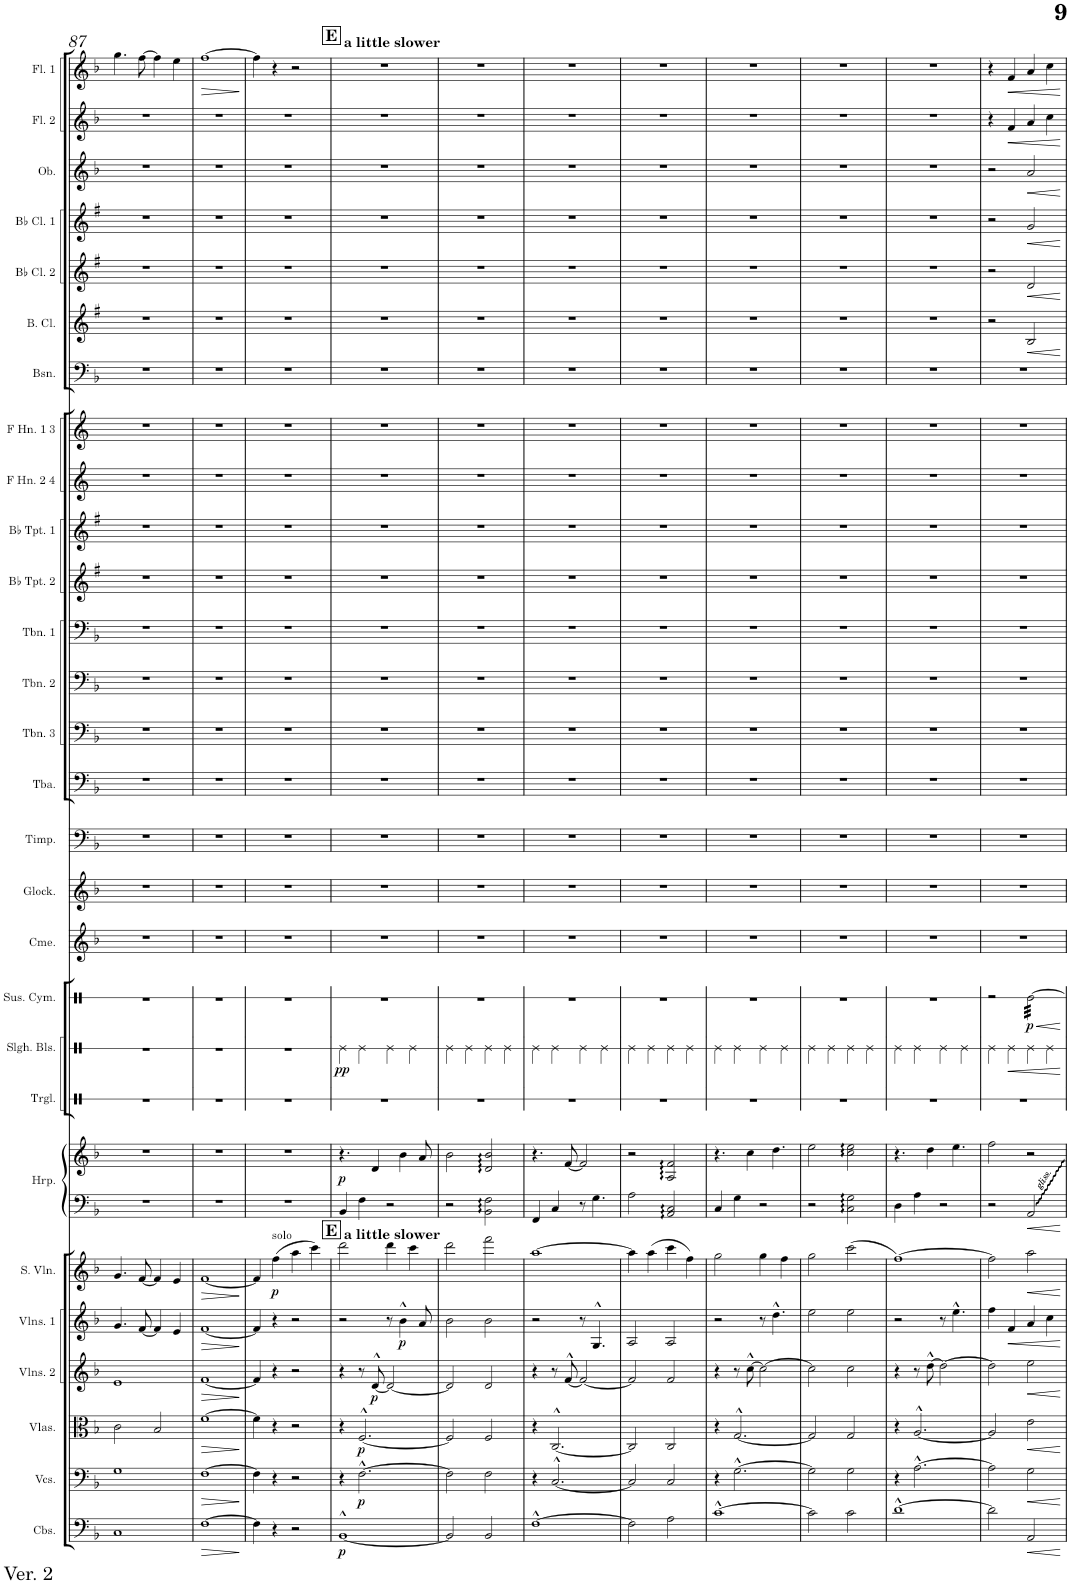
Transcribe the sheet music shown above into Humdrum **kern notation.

**kern	**dynam	**kern	**dynam	**kern	**dynam	**kern	**dynam	**kern	**dynam	**kern	**dynam	**kern	**kern	**dynam	**kern	**kern	**dynam	**kern	**dynam	**kern	**kern	**kern	**kern	**kern	**kern	**kern	**kern	**kern	**kern	**kern	**kern	**kern	**dynam	**kern	**dynam	**kern	**dynam	**kern	**dynam	**kern	**dynam	**kern	**dynam
*part28	*part28	*part27	*part27	*part26	*part26	*part25	*part25	*part24	*part24	*part23	*part23	*part22	*part22	*part22	*part21	*part20	*part20	*part19	*part19	*part18	*part17	*part16	*part15	*part14	*part13	*part12	*part11	*part10	*part9	*part8	*part7	*part6	*part6	*part5	*part5	*part4	*part4	*part3	*part3	*part2	*part2	*part1	*part1
*staff29	*staff29	*staff28	*staff28	*staff27	*staff27	*staff26	*staff26	*staff25	*staff25	*staff24	*staff24	*staff23	*staff22	*staff22/23	*staff21	*staff20	*staff20	*staff19	*staff19	*staff18	*staff17	*staff16	*staff15	*staff14	*staff13	*staff12	*staff11	*staff10	*staff9	*staff8	*staff7	*staff6	*staff6	*staff5	*staff5	*staff4	*staff4	*staff3	*staff3	*staff2	*staff2	*staff1	*staff1
*I"Contrabasses	*	*I"Violoncellos	*	*I"Violas	*	*I"Violins 2	*	*I"Violins 1	*	*I"Solo Violin	*	*I"Harp	*	*	*I"Triangle	*I"Sleigh Bells	*	*I"Suspended Cymbal	*	*I"Chimes	*I"Glockenspiel	*I"Timpani	*I"Tuba	*I"Trombone 3	*I"Trombone 2	*I"Trombone 1	*I"Bb Trumpet 2	*I"Bb Trumpet 1	*I"F Horn 2 &amp; 4	*I"F Horn 1 &amp; 3	*I"Bassoon	*I"Bass Clarinet	*	*I"Bb Clarinet 2	*	*I"Bb Clarinet 1	*	*I"Oboe	*	*I"Flute 2	*	*I"Flute 1	*
*I'Cbs.	*	*I'Vcs.	*	*I'Vlas.	*	*I'Vlns. 2	*	*I'Vlns. 1	*	*I'S. Vln.	*	*I'Hrp.	*	*	*I'Trgl.	*I'Slgh. Bls.	*	*I'Sus. Cym.	*	*I'Cme.	*I'Glock.	*I'Timp.	*I'Tba.	*I'Tbn. 3	*I'Tbn. 2	*I'Tbn. 1	*I'Bb Tpt. 2	*I'Bb Tpt. 1	*I'F Hn. 2 4	*I'F Hn. 1 3	*I'Bsn.	*I'B. Cl.	*	*I'Bb Cl. 2	*	*I'Bb Cl. 1	*	*I'Ob.	*	*I'Fl. 2	*	*I'Fl. 1	*
!!LO:PB:g=z
*clefF4	*	*clefF4	*	*clefC3	*	*clefG2	*	*clefG2	*	*clefG2	*	*clefF4	*clefG2	*	*clefX	*clefX	*	*clefX	*	*clefG2	*clefG2	*clefF4	*clefF4	*clefF4	*clefF4	*clefF4	*clefG2	*clefG2	*clefG2	*clefG2	*clefF4	*clefG2	*	*clefG2	*	*clefG2	*	*clefG2	*	*clefG2	*	*clefG2	*
*Trd7c12	*	*	*	*	*	*	*	*	*	*	*	*	*	*	*	*	*	*	*	*	*Trd-14c-24	*	*	*	*	*	*Trd1c2	*Trd1c2	*Trd4c7	*Trd4c7	*	*Trd8c14	*	*Trd1c2	*	*Trd1c2	*	*	*	*	*	*	*
*k[b-]	*	*k[b-]	*	*k[b-]	*	*k[b-]	*	*k[b-]	*	*k[b-]	*	*k[b-]	*k[b-]	*	*k[]	*k[]	*	*k[]	*	*k[b-]	*k[b-]	*k[b-]	*k[b-]	*k[b-]	*k[b-]	*k[b-]	*k[f#]	*k[f#]	*k[]	*k[]	*k[b-]	*k[f#]	*	*k[f#]	*	*k[f#]	*	*k[b-]	*	*k[b-]	*	*k[b-]	*
*M2/2	*	*M2/2	*	*M2/2	*	*M2/2	*	*M2/2	*	*M2/2	*	*M2/2	*M2/2	*	*M2/2	*M2/2	*	*M2/2	*	*M2/2	*M2/2	*M2/2	*M2/2	*M2/2	*M2/2	*M2/2	*M2/2	*M2/2	*M2/2	*M2/2	*M2/2	*M2/2	*	*M2/2	*	*M2/2	*	*M2/2	*	*M2/2	*	*M2/2	*
*met(c|)	*	*met(c|)	*	*met(c|)	*	*met(c|)	*	*met(c|)	*	*met(c|)	*	*met(c|)	*met(c|)	*	*met(c|)	*met(c|)	*	*met(c|)	*	*met(c|)	*met(c|)	*met(c|)	*met(c|)	*met(c|)	*met(c|)	*met(c|)	*met(c|)	*met(c|)	*met(c|)	*met(c|)	*met(c|)	*met(c|)	*	*met(c|)	*	*met(c|)	*	*met(c|)	*	*met(c|)	*	*met(c|)	*
=87	=87	=87	=87	=87	=87	=87	=87	=87	=87	=87	=87	=87	=87	=87	=87	=87	=87	=87	=87	=87	=87	=87	=87	=87	=87	=87	=87	=87	=87	=87	=87	=87	=87	=87	=87	=87	=87	=87	=87	=87	=87	=87	=87
1C	.	1G	.	2c\	.	1e	.	4.g/	.	4.g/	.	1r	1r	.	1r	1r	.	1r	.	1r	1r	1r	1r	1r	1r	1r	1r	1r	1r	1r	1r	1r	.	1r	.	1r	.	1r	.	1r	.	4.gg\	.
.	.	.	.	.	.	.	.	[8f/	.	[8f/	.	.	.	.	.	.	.	.	.	.	.	.	.	.	.	.	.	.	.	.	.	.	.	.	.	.	.	.	.	.	.	[8ff\	.
.	.	.	.	2B-/	.	.	.	4f/]	.	4f/]	.	.	.	.	.	.	.	.	.	.	.	.	.	.	.	.	.	.	.	.	.	.	.	.	.	.	.	.	.	.	.	4ff\]	.
.	.	.	.	.	.	.	.	4e/	.	4e/	.	.	.	.	.	.	.	.	.	.	.	.	.	.	.	.	.	.	.	.	.	.	.	.	.	.	.	.	.	.	.	4ee\	.
=88	=88	=88	=88	=88	=88	=88	=88	=88	=88	=88	=88	=88	=88	=88	=88	=88	=88	=88	=88	=88	=88	=88	=88	=88	=88	=88	=88	=88	=88	=88	=88	=88	=88	=88	=88	=88	=88	=88	=88	=88	=88	=88	=88
!	!LO:HP:b	!	!LO:HP:b	!	!LO:HP:b	!	!LO:HP:b	!	!LO:HP:b	!	!LO:HP:b	!	!	!	!	!	!	!	!	!	!	!	!	!	!	!	!	!	!	!	!	!	!	!	!	!	!	!	!	!	!	!	!LO:HP:b
[1F	>	[1F	>	[1f	>	[1f	>	[1f	>	[1f	>	1r	1r	.	1r	1r	.	1r	.	1r	1r	1r	1r	1r	1r	1r	1r	1r	1r	1r	1r	1r	.	1r	.	1r	.	1r	.	1r	.	[1ff	>
.	]	.	]	.	]	.	]	.	]	.	]	.	.	.	.	.	.	.	.	.	.	.	.	.	.	.	.	.	.	.	.	.	.	.	.	.	.	.	.	.	.	.	]
=89	=89	=89	=89	=89	=89	=89	=89	=89	=89	=89	=89	=89	=89	=89	=89	=89	=89	=89	=89	=89	=89	=89	=89	=89	=89	=89	=89	=89	=89	=89	=89	=89	=89	=89	=89	=89	=89	=89	=89	=89	=89	=89	=89
4F\]	.	4F\]	.	4f\]	.	4f/]	.	4f/]	.	4f/]	.	1r	1r	.	1r	1r	.	1r	.	1r	1r	1r	1r	1r	1r	1r	1r	1r	1r	1r	1r	1r	.	1r	.	1r	.	1r	.	1r	.	4ff\]	.
!	!	!	!	!	!	!	!	!	!	!LO:TX:a:t=solo	!	!	!	!	!	!	!	!	!	!	!	!	!	!	!	!	!	!	!	!	!	!	!	!	!	!	!	!	!	!	!	!	!
!	!	!	!	!	!	!	!	!	!	!	!LO:DY:b	!	!	!	!	!	!	!	!	!	!	!	!	!	!	!	!	!	!	!	!	!	!	!	!	!	!	!	!	!	!	!	!
4r	.	4r	.	4r	.	4r	.	4r	.	(4ff\	p	.	.	.	.	.	.	.	.	.	.	.	.	.	.	.	.	.	.	.	.	.	.	.	.	.	.	.	.	.	.	4r	.
2r	.	2r	.	2r	.	2r	.	2r	.	4aa\	.	.	.	.	.	.	.	.	.	.	.	.	.	.	.	.	.	.	.	.	.	.	.	.	.	.	.	.	.	.	.	2r	.
.	.	.	.	.	.	.	.	.	.	4ccc\)	.	.	.	.	.	.	.	.	.	.	.	.	.	.	.	.	.	.	.	.	.	.	.	.	.	.	.	.	.	.	.	.	.
=90	=90	=90	=90	=90	=90	=90	=90	=90	=90	=90	=90	=90	=90	=90	=90	=90	=90	=90	=90	=90	=90	=90	=90	=90	=90	=90	=90	=90	=90	=90	=90	=90	=90	=90	=90	=90	=90	=90	=90	=90	=90	=90	=90
!!LO:REH:place=s1:a:B:cj:fs=14:t=E
!!LO:REH:place=s24:a:B:cj:fs=14:t=E
!	!	!	!	!	!	!	!	!	!	!	!	!	!	!	!	!	!	!	!	!	!	!	!	!	!	!	!	!	!	!	!	!	!	!	!	!	!	!	!	!	!	!LO:TX:a:B:t=a little slower	!
!	!	!	!	!	!	!	!	!	!	!LO:TX:a:B:t=a little slower	!	!	!	!	!	!	!	!	!	!	!	!	!	!	!	!	!	!	!	!	!	!	!	!	!	!	!	!	!	!	!	!	!
!	!LO:DY:b	!	!	!	!	!	!	!	!	!	!	!	!	!LO:DY:b	!	!	!LO:DY:b	!	!	!	!	!	!	!	!	!	!	!	!	!	!	!	!	!	!	!	!	!	!	!	!	!	!
[1BB-^^	p	4r	.	4r	.	4r	.	2r	.	2ddd\	.	4BB-/	4.r	p	1r	4Re\	pp	1r	.	1r	1r	1r	1r	1r	1r	1r	1r	1r	1r	1r	1r	1r	.	1r	.	1r	.	1r	.	1r	.	1r	.
!	!	!	!LO:DY:b	!	!LO:DY:b	!	!	!	!	!	!	!	!	!	!	!	!	!	!	!	!	!	!	!	!	!	!	!	!	!	!	!	!	!	!	!	!	!	!	!	!	!	!
.	.	[2.F^^\	p	[2.F^^/	p	8r	.	.	.	.	.	4F\	.	.	.	4Re\	.	.	.	.	.	.	.	.	.	.	.	.	.	.	.	.	.	.	.	.	.	.	.	.	.	.	.
!	!	!	!	!	!	!	!LO:DY:b	!	!	!	!	!	!	!	!	!	!	!	!	!	!	!	!	!	!	!	!	!	!	!	!	!	!	!	!	!	!	!	!	!	!	!	!
.	.	.	.	.	.	[8d^^/	p	.	.	.	.	.	4d/	.	.	.	.	.	.	.	.	.	.	.	.	.	.	.	.	.	.	.	.	.	.	.	.	.	.	.	.	.	.
.	.	.	.	.	.	2d/_	.	8r	.	4ddd\	.	2r	.	.	.	4Re\	.	.	.	.	.	.	.	.	.	.	.	.	.	.	.	.	.	.	.	.	.	.	.	.	.	.	.
!	!	!	!	!	!	!	!	!	!LO:DY:b	!	!	!	!	!	!	!	!	!	!	!	!	!	!	!	!	!	!	!	!	!	!	!	!	!	!	!	!	!	!	!	!	!	!
.	.	.	.	.	.	.	.	4b-^^\	p	.	.	.	4b-\	.	.	.	.	.	.	.	.	.	.	.	.	.	.	.	.	.	.	.	.	.	.	.	.	.	.	.	.	.	.
.	.	.	.	.	.	.	.	.	.	4ccc\	.	.	.	.	.	4Re\	.	.	.	.	.	.	.	.	.	.	.	.	.	.	.	.	.	.	.	.	.	.	.	.	.	.	.
.	.	.	.	.	.	.	.	8a/	.	.	.	.	8a/	.	.	.	.	.	.	.	.	.	.	.	.	.	.	.	.	.	.	.	.	.	.	.	.	.	.	.	.	.	.
=91	=91	=91	=91	=91	=91	=91	=91	=91	=91	=91	=91	=91	=91	=91	=91	=91	=91	=91	=91	=91	=91	=91	=91	=91	=91	=91	=91	=91	=91	=91	=91	=91	=91	=91	=91	=91	=91	=91	=91	=91	=91	=91	=91
2BB-/]	.	2F\]	.	2F/]	.	2d/]	.	2b-\	.	2ddd\	.	2r	2b-\	.	1r	4Re\	.	1r	.	1r	1r	1r	1r	1r	1r	1r	1r	1r	1r	1r	1r	1r	.	1r	.	1r	.	1r	.	1r	.	1r	.
.	.	.	.	.	.	.	.	.	.	.	.	.	.	.	.	4Re\	.	.	.	.	.	.	.	.	.	.	.	.	.	.	.	.	.	.	.	.	.	.	.	.	.	.	.
2BB-/	.	2F\	.	2F/	.	2d/	.	2b-\	.	2fff\	.	2BB-\ 2F\	2d/ 2b-/	.	.	4Re\	.	.	.	.	.	.	.	.	.	.	.	.	.	.	.	.	.	.	.	.	.	.	.	.	.	.	.
.	.	.	.	.	.	.	.	.	.	.	.	.	.	.	.	4Re\	.	.	.	.	.	.	.	.	.	.	.	.	.	.	.	.	.	.	.	.	.	.	.	.	.	.	.
=92	=92	=92	=92	=92	=92	=92	=92	=92	=92	=92	=92	=92	=92	=92	=92	=92	=92	=92	=92	=92	=92	=92	=92	=92	=92	=92	=92	=92	=92	=92	=92	=92	=92	=92	=92	=92	=92	=92	=92	=92	=92	=92	=92
[1F^^	.	4r	.	4r	.	4r	.	2r	.	[1aa	.	4FF/	4.r	.	1r	4Re\	.	1r	.	1r	1r	1r	1r	1r	1r	1r	1r	1r	1r	1r	1r	1r	.	1r	.	1r	.	1r	.	1r	.	1r	.
.	.	[2.C^^/	.	[2.C^^/	.	8r	.	.	.	.	.	4C/	.	.	.	4Re\	.	.	.	.	.	.	.	.	.	.	.	.	.	.	.	.	.	.	.	.	.	.	.	.	.	.	.
.	.	.	.	.	.	[8f^^/	.	.	.	.	.	.	[8f/	.	.	.	.	.	.	.	.	.	.	.	.	.	.	.	.	.	.	.	.	.	.	.	.	.	.	.	.	.	.
.	.	.	.	.	.	2f/_	.	8r	.	.	.	8r	2f/]	.	.	4Re\	.	.	.	.	.	.	.	.	.	.	.	.	.	.	.	.	.	.	.	.	.	.	.	.	.	.	.
.	.	.	.	.	.	.	.	4.G^^/	.	.	.	4.G\	.	.	.	.	.	.	.	.	.	.	.	.	.	.	.	.	.	.	.	.	.	.	.	.	.	.	.	.	.	.	.
.	.	.	.	.	.	.	.	.	.	.	.	.	.	.	.	4Re\	.	.	.	.	.	.	.	.	.	.	.	.	.	.	.	.	.	.	.	.	.	.	.	.	.	.	.
=93	=93	=93	=93	=93	=93	=93	=93	=93	=93	=93	=93	=93	=93	=93	=93	=93	=93	=93	=93	=93	=93	=93	=93	=93	=93	=93	=93	=93	=93	=93	=93	=93	=93	=93	=93	=93	=93	=93	=93	=93	=93	=93	=93
2F\]	.	2C/]	.	2C/]	.	2f/]	.	2A/	.	4aa\]	.	2A\	2r	.	1r	4Re\	.	1r	.	1r	1r	1r	1r	1r	1r	1r	1r	1r	1r	1r	1r	1r	.	1r	.	1r	.	1r	.	1r	.	1r	.
.	.	.	.	.	.	.	.	.	.	(4aa\	.	.	.	.	.	4Re\	.	.	.	.	.	.	.	.	.	.	.	.	.	.	.	.	.	.	.	.	.	.	.	.	.	.	.
2A\	.	2C/	.	2C/	.	2f/	.	2A/	.	4ccc\	.	2AA/ 2C/	2A/ 2f/	.	.	4Re\	.	.	.	.	.	.	.	.	.	.	.	.	.	.	.	.	.	.	.	.	.	.	.	.	.	.	.
.	.	.	.	.	.	.	.	.	.	4ff\)	.	.	.	.	.	4Re\	.	.	.	.	.	.	.	.	.	.	.	.	.	.	.	.	.	.	.	.	.	.	.	.	.	.	.
=94	=94	=94	=94	=94	=94	=94	=94	=94	=94	=94	=94	=94	=94	=94	=94	=94	=94	=94	=94	=94	=94	=94	=94	=94	=94	=94	=94	=94	=94	=94	=94	=94	=94	=94	=94	=94	=94	=94	=94	=94	=94	=94	=94
[1c^^	.	4r	.	4r	.	4r	.	2r	.	2gg\	.	4C/	4.r	.	1r	4Re\	.	1r	.	1r	1r	1r	1r	1r	1r	1r	1r	1r	1r	1r	1r	1r	.	1r	.	1r	.	1r	.	1r	.	1r	.
.	.	[2.G^^\	.	[2.G^^/	.	8r	.	.	.	.	.	4G\	.	.	.	4Re\	.	.	.	.	.	.	.	.	.	.	.	.	.	.	.	.	.	.	.	.	.	.	.	.	.	.	.
.	.	.	.	.	.	[8cc^^\	.	.	.	.	.	.	4cc\	.	.	.	.	.	.	.	.	.	.	.	.	.	.	.	.	.	.	.	.	.	.	.	.	.	.	.	.	.	.
.	.	.	.	.	.	2cc\_	.	8r	.	4gg\	.	2r	.	.	.	4Re\	.	.	.	.	.	.	.	.	.	.	.	.	.	.	.	.	.	.	.	.	.	.	.	.	.	.	.
.	.	.	.	.	.	.	.	4.dd^^\	.	.	.	.	4.dd\	.	.	.	.	.	.	.	.	.	.	.	.	.	.	.	.	.	.	.	.	.	.	.	.	.	.	.	.	.	.
.	.	.	.	.	.	.	.	.	.	4ff\	.	.	.	.	.	4Re\	.	.	.	.	.	.	.	.	.	.	.	.	.	.	.	.	.	.	.	.	.	.	.	.	.	.	.
=95	=95	=95	=95	=95	=95	=95	=95	=95	=95	=95	=95	=95	=95	=95	=95	=95	=95	=95	=95	=95	=95	=95	=95	=95	=95	=95	=95	=95	=95	=95	=95	=95	=95	=95	=95	=95	=95	=95	=95	=95	=95	=95	=95
2c\]	.	2G\]	.	2G/]	.	2cc\]	.	2ee\	.	2gg\	.	2r	2ee\	.	1r	4Re\	.	1r	.	1r	1r	1r	1r	1r	1r	1r	1r	1r	1r	1r	1r	1r	.	1r	.	1r	.	1r	.	1r	.	1r	.
.	.	.	.	.	.	.	.	.	.	.	.	.	.	.	.	4Re\	.	.	.	.	.	.	.	.	.	.	.	.	.	.	.	.	.	.	.	.	.	.	.	.	.	.	.
2c\	.	2G\	.	2G/	.	2cc\	.	2ee\	.	(2ccc\	.	2C\ 2G\	2cc\ 2ee\	.	.	4Re\	.	.	.	.	.	.	.	.	.	.	.	.	.	.	.	.	.	.	.	.	.	.	.	.	.	.	.
.	.	.	.	.	.	.	.	.	.	.	.	.	.	.	.	4Re\	.	.	.	.	.	.	.	.	.	.	.	.	.	.	.	.	.	.	.	.	.	.	.	.	.	.	.
=96	=96	=96	=96	=96	=96	=96	=96	=96	=96	=96	=96	=96	=96	=96	=96	=96	=96	=96	=96	=96	=96	=96	=96	=96	=96	=96	=96	=96	=96	=96	=96	=96	=96	=96	=96	=96	=96	=96	=96	=96	=96	=96	=96
[1d^^	.	4r	.	4r	.	4r	.	2r	.	[1ff)	.	4D\	4.r	.	1r	4Re\	.	1r	.	1r	1r	1r	1r	1r	1r	1r	1r	1r	1r	1r	1r	1r	.	1r	.	1r	.	1r	.	1r	.	1r	.
.	.	[2.A^^\	.	[2.A^^/	.	8r	.	.	.	.	.	4A\	.	.	.	4Re\	.	.	.	.	.	.	.	.	.	.	.	.	.	.	.	.	.	.	.	.	.	.	.	.	.	.	.
.	.	.	.	.	.	[8dd^^\	.	.	.	.	.	.	4dd\	.	.	.	.	.	.	.	.	.	.	.	.	.	.	.	.	.	.	.	.	.	.	.	.	.	.	.	.	.	.
.	.	.	.	.	.	2dd\_	.	8r	.	.	.	2r	.	.	.	4Re\	.	.	.	.	.	.	.	.	.	.	.	.	.	.	.	.	.	.	.	.	.	.	.	.	.	.	.
.	.	.	.	.	.	.	.	4.ee^^\	.	.	.	.	4.ee\	.	.	.	.	.	.	.	.	.	.	.	.	.	.	.	.	.	.	.	.	.	.	.	.	.	.	.	.	.	.
.	.	.	.	.	.	.	.	.	.	.	.	.	.	.	.	4Re\	.	.	.	.	.	.	.	.	.	.	.	.	.	.	.	.	.	.	.	.	.	.	.	.	.	.	.
=97	=97	=97	=97	=97	=97	=97	=97	=97	=97	=97	=97	=97	=97	=97	=97	=97	=97	=97	=97	=97	=97	=97	=97	=97	=97	=97	=97	=97	=97	=97	=97	=97	=97	=97	=97	=97	=97	=97	=97	=97	=97	=97	=97
2d\]	.	2A\]	.	2A/]	.	2dd\]	.	4ff\	.	2ff\]	.	2r	2ff\	.	1r	4Re\	.	2r	.	1r	1r	1r	1r	1r	1r	1r	1r	1r	1r	1r	1r	2r	.	2r	.	2r	.	2r	.	4r	.	4r	.
!	!	!	!	!	!	!	!	!	!LO:HP:b	!	!	!	!	!	!	!	!LO:HP:b	!	!	!	!	!	!	!	!	!	!	!	!	!	!	!	!	!	!	!	!	!	!	!	!LO:HP:b	!	!LO:HP:b
.	.	.	.	.	.	.	.	4f/	<	.	.	.	.	.	.	4Re\	<	.	.	.	.	.	.	.	.	.	.	.	.	.	.	.	.	.	.	.	.	.	.	4f/	<	4f/	<
!	!LO:HP:b	!	!LO:HP:b	!	!LO:HP:b	!	!LO:HP:b	!	!	!	!LO:HP:b	!	!	!	!	!	!	!	!LO:HP:b	!	!	!	!	!	!	!	!	!	!	!	!	!	!LO:HP:b	!	!LO:HP:b	!	!LO:HP:b	!	!LO:HP:b	!	!	!	!
!	!	!	!	!	!	!	!	!	!	!	!	!	!	!	!	!	!	!	!LO:DY:n=1:b	!	!	!	!	!	!	!	!	!	!	!	!	!	!	!	!	!	!	!	!	!	!	!	!
*	*	*	*	*	*	*	*	*	*	*	*	*	*	*	*	*	*	*tremolo	*	*	*	*	*	*	*	*	*	*	*	*	*	*	*	*	*	*	*	*	*	*	*	*	*
2AA/	<	2G\	<	2e\	<	2ee\	<	4a/	.	2aa\	<	2AA/	2r	.	.	4Re\	.	[32Re\LLL	< p	.	.	.	.	.	.	.	.	.	.	.	.	2B/	<	2d/	<	2g/	<	2a/	<	4a/	.	4a/	.
.	.	.	.	.	.	.	.	.	.	.	.	.	.	.	.	.	.	32Re\	.	.	.	.	.	.	.	.	.	.	.	.	.	.	.	.	.	.	.	.	.	.	.	.	.
.	.	.	.	.	.	.	.	.	.	.	.	.	.	.	.	.	.	32Re\	.	.	.	.	.	.	.	.	.	.	.	.	.	.	.	.	.	.	.	.	.	.	.	.	.
.	.	.	.	.	.	.	.	.	.	.	.	.	.	.	.	.	.	32Re\	.	.	.	.	.	.	.	.	.	.	.	.	.	.	.	.	.	.	.	.	.	.	.	.	.
.	.	.	.	.	.	.	.	.	.	.	.	.	.	.	.	.	.	32Re\	.	.	.	.	.	.	.	.	.	.	.	.	.	.	.	.	.	.	.	.	.	.	.	.	.
.	.	.	.	.	.	.	.	.	.	.	.	.	.	.	.	.	.	32Re\	.	.	.	.	.	.	.	.	.	.	.	.	.	.	.	.	.	.	.	.	.	.	.	.	.
.	.	.	.	.	.	.	.	.	.	.	.	.	.	.	.	.	.	32Re\	.	.	.	.	.	.	.	.	.	.	.	.	.	.	.	.	.	.	.	.	.	.	.	.	.
.	.	.	.	.	.	.	.	.	.	.	.	.	.	.	.	.	.	32Re\	.	.	.	.	.	.	.	.	.	.	.	.	.	.	.	.	.	.	.	.	.	.	.	.	.
.	.	.	.	.	.	.	.	4cc\	.	.	.	.	.	.	.	4Re\	.	32Re\	.	.	.	.	.	.	.	.	.	.	.	.	.	.	.	.	.	.	.	.	.	4cc\	.	4cc\	.
.	.	.	.	.	.	.	.	.	.	.	.	.	.	.	.	.	.	32Re\	.	.	.	.	.	.	.	.	.	.	.	.	.	.	.	.	.	.	.	.	.	.	.	.	.
.	.	.	.	.	.	.	.	.	.	.	.	.	.	.	.	.	.	32Re\	.	.	.	.	.	.	.	.	.	.	.	.	.	.	.	.	.	.	.	.	.	.	.	.	.
.	.	.	.	.	.	.	.	.	.	.	.	.	.	.	.	.	.	32Re\	.	.	.	.	.	.	.	.	.	.	.	.	.	.	.	.	.	.	.	.	.	.	.	.	.
.	.	.	.	.	.	.	.	.	.	.	.	.	.	.	.	.	.	32Re\	.	.	.	.	.	.	.	.	.	.	.	.	.	.	.	.	.	.	.	.	.	.	.	.	.
.	.	.	.	.	.	.	.	.	.	.	.	.	.	.	.	.	.	32Re\	.	.	.	.	.	.	.	.	.	.	.	.	.	.	.	.	.	.	.	.	.	.	.	.	.
.	.	.	.	.	.	.	.	.	.	.	.	.	.	.	.	.	.	32Re\	.	.	.	.	.	.	.	.	.	.	.	.	.	.	.	.	.	.	.	.	.	.	.	.	.
.	.	.	.	.	.	.	.	.	.	.	.	.	.	.	.	.	.	32Re\JJJ	.	.	.	.	.	.	.	.	.	.	.	.	.	.	.	.	.	.	.	.	.	.	.	.	.
*	*	*	*	*	*	*	*	*	*	*	*	*	*	*	*	*	*	*Xtremolo	*	*	*	*	*	*	*	*	*	*	*	*	*	*	*	*	*	*	*	*	*	*	*	*	*
.	[	.	[	.	[	.	[	.	[	.	[	.	.	.	.	.	[	.	[	.	.	.	.	.	.	.	.	.	.	.	.	.	[	.	[	.	[	.	[	.	[	.	[
=	=	=	=	=	=	=	=	=	=	=	=	=	=	=	=	=	=	=	=	=	=	=	=	=	=	=	=	=	=	=	=	=	=	=	=	=	=	=	=	=	=	=	=
*-	*-	*-	*-	*-	*-	*-	*-	*-	*-	*-	*-	*-	*-	*-	*-	*-	*-	*-	*-	*-	*-	*-	*-	*-	*-	*-	*-	*-	*-	*-	*-	*-	*-	*-	*-	*-	*-	*-	*-	*-	*-	*-	*-
